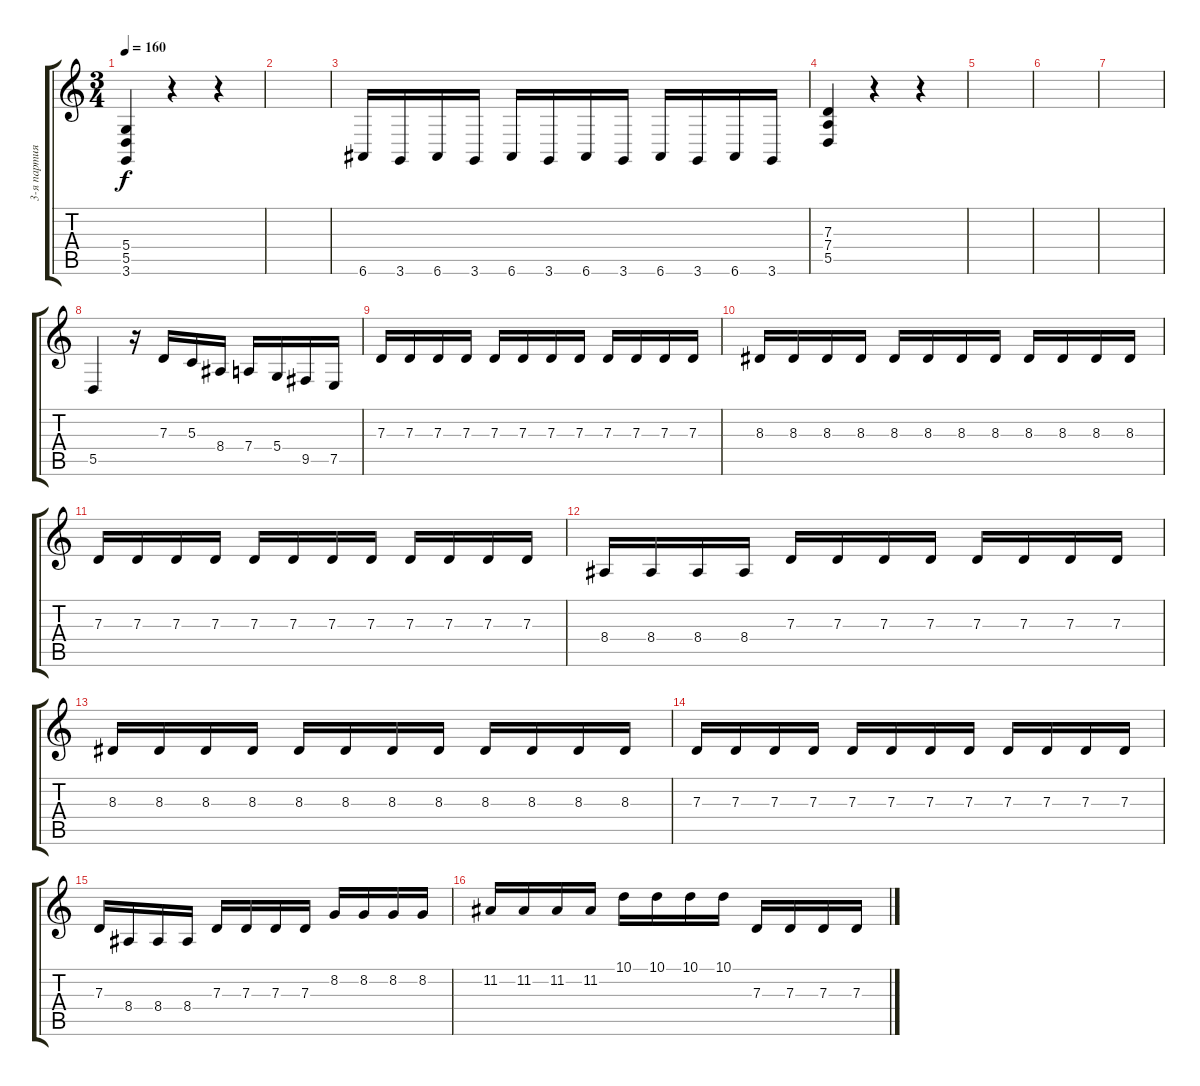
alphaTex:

\track ("3-я партия by Alto" "3-я партия") {instrument lead1square}
\staff {score tabs}
\tuning (E4 B3 G3 D3 A2 E2) {hide}
\ts (3 4)
\tempo 160
\clef g2
\ks c
(5.4 5.5 3.6).4{dy f} r.4 r.4 |
|
6.6.16 3.6.16 6.6.16 3.6.16 6.6.16 3.6.16 6.6.16 3.6.16 6.6.16 3.6.16 6.6.16 3.6.16 |
(7.3 7.4 5.5).4 r.4 r.4 |
|
|
|
5.5.4 r.16 7.3.16 5.3.16 8.4.16 7.4.16 5.4.16 9.5.16 7.5.16 |
7.3.16 7.3.16 7.3.16 7.3.16 7.3.16 7.3.16 7.3.16 7.3.16 7.3.16 7.3.16 7.3.16 7.3.16 |
8.3.16 8.3.16 8.3.16 8.3.16 8.3.16 8.3.16 8.3.16 8.3.16 8.3.16 8.3.16 8.3.16 8.3.16 |
7.3.16 7.3.16 7.3.16 7.3.16 7.3.16 7.3.16 7.3.16 7.3.16 7.3.16 7.3.16 7.3.16 7.3.16 |
8.4.16 8.4.16 8.4.16 8.4.16 7.3.16 7.3.16 7.3.16 7.3.16 7.3.16 7.3.16 7.3.16 7.3.16 |
8.3.16 8.3.16 8.3.16 8.3.16 8.3.16 8.3.16 8.3.16 8.3.16 8.3.16 8.3.16 8.3.16 8.3.16 |
7.3.16 7.3.16 7.3.16 7.3.16 7.3.16 7.3.16 7.3.16 7.3.16 7.3.16 7.3.16 7.3.16 7.3.16 |
7.3.16 8.4.16 8.4.16 8.4.16 7.3.16 7.3.16 7.3.16 7.3.16 8.2.16 8.2.16 8.2.16 8.2.16 |
11.2.16 11.2.16 11.2.16 11.2.16 10.1.16 10.1.16 10.1.16 10.1.16 7.3.16 7.3.16 7.3.16 7.3.16
